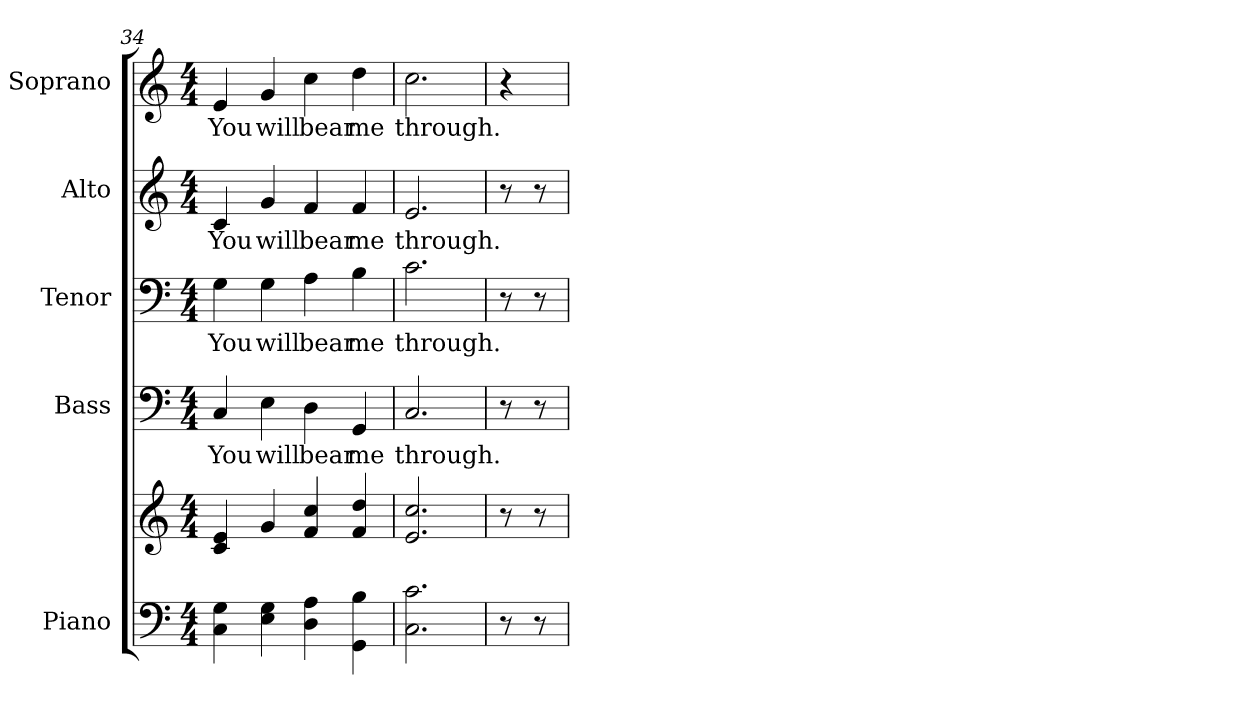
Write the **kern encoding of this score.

**kern	**kern	**kern	**text	**kern	**text	**kern	**text	**kern	**text
*part5	*part5	*part4	*part4	*part3	*part3	*part2	*part2	*part1	*part1
*staff6	*staff5	*staff4	*staff4	*staff3	*staff3	*staff2	*staff2	*staff1	*staff1
*I"Piano	*	*I"Bass	*	*I"Tenor	*	*I"Alto	*	*I"Soprano	*
*I'Pno.	*	*I'B.	*	*I'T.	*	*I'A.	*	*I'S.	*
*clefF4	*clefG2	*clefF4	*	*clefF4	*	*clefG2	*	*clefG2	*
*k[]	*k[]	*k[]	*	*k[]	*	*k[]	*	*k[]	*
*C:	*C:	*C:	*	*C:	*	*C:	*	*C:	*
*M4/4	*M4/4	*M4/4	*	*M4/4	*	*M4/4	*	*M4/4	*
=34	=34	=34	=34	=34	=34	=34	=34	=34	=34
!	!	!	!LO:LY:b:color=#000000	!	!	!	!	!	!
!	!	!	!	!	!LO:LY:b:color=#000000	!	!	!	!
!	!	!	!	!	!	!	!LO:LY:b:color=#000000	!	!
!	!	!	!	!	!	!	!	!	!LO:LY:b:color=#000000
4Ci\ 4Gi	4ci/ 4ei	4Ci/	You	4Gi\	You	4ci/	You	4ei/	You
!	!	!	!LO:LY:b:color=#000000	!	!	!	!	!	!
!	!	!	!	!	!LO:LY:b:color=#000000	!	!	!	!
!	!	!	!	!	!	!	!LO:LY:b:color=#000000	!	!
!	!	!	!	!	!	!	!	!	!LO:LY:b:color=#000000
4Ei\ 4Gi	4gi/	4Ei\	will	4Gi\	will	4gi/	will	4gi/	will
!	!	!	!LO:LY:b:color=#000000	!	!	!	!	!	!
!	!	!	!	!	!LO:LY:b:color=#000000	!	!	!	!
!	!	!	!	!	!	!	!LO:LY:b:color=#000000	!	!
!	!	!	!	!	!	!	!	!	!LO:LY:b:color=#000000
4Di\ 4Ai	4fi/ 4cci	4Di\	bear	4Ai\	bear	4fi/	bear	4cci\	bear
!	!	!	!LO:LY:b:color=#000000	!	!	!	!	!	!
!	!	!	!	!	!LO:LY:b:color=#000000	!	!	!	!
!	!	!	!	!	!	!	!LO:LY:b:color=#000000	!	!
!	!	!	!	!	!	!	!	!	!LO:LY:b:color=#000000
4GGi\ 4Bi	4fi/ 4ddi	4GGi/	me	4Bi\	me	4fi/	me	4ddi\	me
=35	=35	=35	=35	=35	=35	=35	=35	=35	=35
!	!	!	!LO:LY:b:color=#000000	!	!	!	!	!	!
!	!	!	!	!	!LO:LY:b:color=#000000	!	!	!	!
!	!	!	!	!	!	!	!LO:LY:b:color=#000000	!	!
!	!	!	!	!	!	!	!	!	!LO:LY:b:color=#000000
2.Ci\ 2.ci	2.ei/ 2.cci	2.Ci/	through.	2.ci\	through.	2.ei/	through.	2.cci\	through.
!!LO:PB:g=z
=36	=36	=36	=36	=36	=36	=36	=36	=36	=36
8r	8r	8r	.	8r	.	8r	.	4r	.
8r	8r	8r	.	8r	.	8r	.	.	.
=	=	=	=	=	=	=	=	=	=
*-	*-	*-	*-	*-	*-	*-	*-	*-	*-
